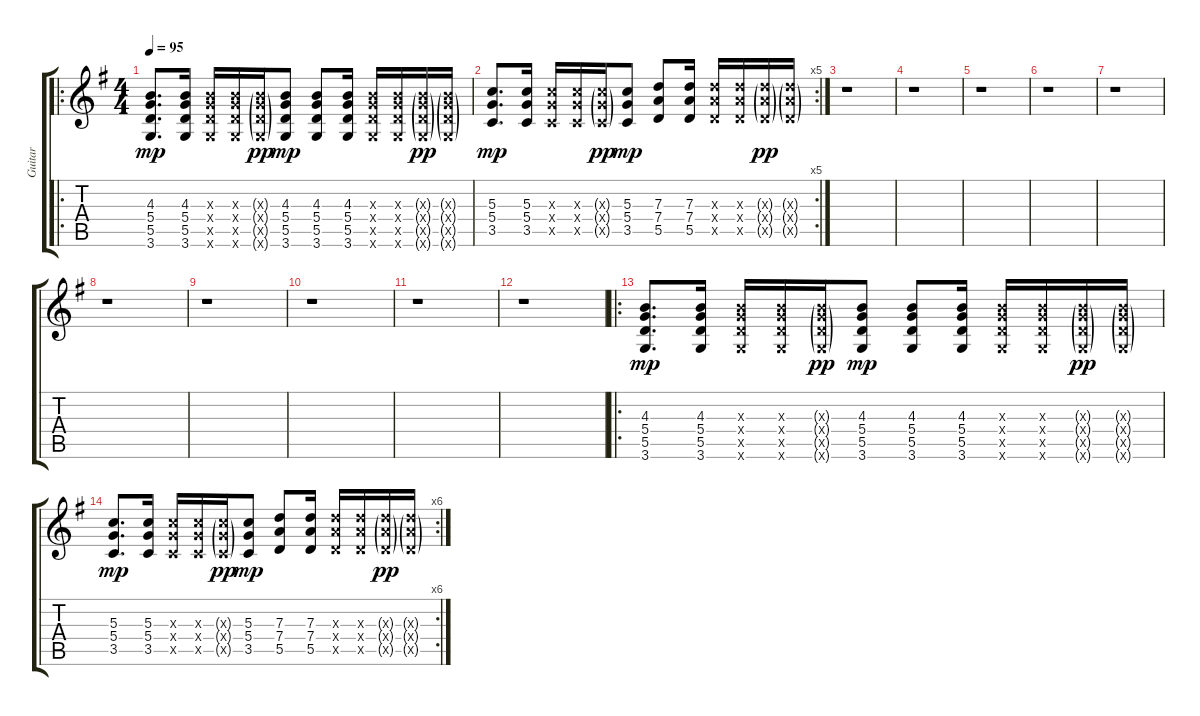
\track ("Guitar" "Guitar") {instrument acousticguitarsteel}
\staff {score tabs}
\tuning (E4 B3 G3 D3 A2 E2) {hide}
\ro
\ts (4 4)
\tempo 95
\clef g2
\ks g
(4.3 5.4 5.5 3.6).8{d dy mp} (4.3 5.4 5.5 3.6).16 (4.3{x} 5.4{x} 5.5{x} 3.6{x}).16 (4.3{x} 5.4{x} 5.5{x} 3.6{x}).16 (4.3{g x} 5.4{g x} 5.5{g x} 3.6{g x}).16{dy pp} (4.3 5.4 5.5 3.6).8{dy mp} (4.3 5.4 5.5 3.6).8 (4.3 5.4 5.5 3.6).16 (4.3{x} 5.4{x} 5.5{x} 3.6{x}).16 (4.3{x} 5.4{x} 5.5{x} 3.6{x}).16 (4.3{g x} 5.4{g x} 5.5{g x} 3.6{g x}).16{dy pp} (4.3{g x} 5.4{g x} 5.5{g x} 3.6{g x}).16 |
\rc 5
(5.3 5.4 3.5).8{d dy mp} (5.3 5.4 3.5).16 (5.3{x} 5.4{x} 3.5{x}).16 (5.3{x} 5.4{x} 3.5{x}).16 (5.3{g x} 5.4{g x} 3.5{g x}).16{dy pp} (5.3 5.4 3.5).8{dy mp} (7.3 7.4 5.5).8 (7.3 7.4 5.5).16 (7.3{x} 7.4{x} 5.5{x}).16 (7.3{x} 7.4{x} 5.5{x}).16 (7.3{g x} 7.4{g x} 5.5{g x}).16{dy pp} (7.3{g x} 7.4{g x} 5.5{g x}).16 |
r.1 |
r.1 |
r.1 |
r.1 |
r.1 |
r.1 |
r.1 |
r.1 |
r.1 |
r.1 |
\ro
(4.3 5.4 5.5 3.6).8{d dy mp} (4.3 5.4 5.5 3.6).16 (4.3{x} 5.4{x} 5.5{x} 3.6{x}).16 (4.3{x} 5.4{x} 5.5{x} 3.6{x}).16 (4.3{g x} 5.4{g x} 5.5{g x} 3.6{g x}).16{dy pp} (4.3 5.4 5.5 3.6).8{dy mp} (4.3 5.4 5.5 3.6).8 (4.3 5.4 5.5 3.6).16 (4.3{x} 5.4{x} 5.5{x} 3.6{x}).16 (4.3{x} 5.4{x} 5.5{x} 3.6{x}).16 (4.3{g x} 5.4{g x} 5.5{g x} 3.6{g x}).16{dy pp} (4.3{g x} 5.4{g x} 5.5{g x} 3.6{g x}).16 |
\rc 6
(5.3 5.4 3.5).8{d dy mp} (5.3 5.4 3.5).16 (5.3{x} 5.4{x} 3.5{x}).16 (5.3{x} 5.4{x} 3.5{x}).16 (5.3{g x} 5.4{g x} 3.5{g x}).16{dy pp} (5.3 5.4 3.5).8{dy mp} (7.3 7.4 5.5).8 (7.3 7.4 5.5).16 (7.3{x} 7.4{x} 5.5{x}).16 (7.3{x} 7.4{x} 5.5{x}).16 (7.3{g x} 7.4{g x} 5.5{g x}).16{dy pp} (7.3{g x} 7.4{g x} 5.5{g x}).16
